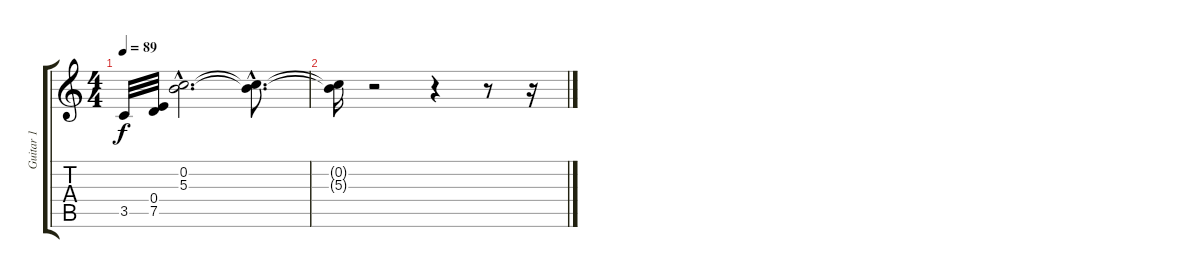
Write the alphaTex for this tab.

\track ("Guitar 1" "Guitar 1") {instrument electricguitarclean}
\staff {score tabs}
\tuning (E4 B3 G3 D3 A2 E2) {hide}
\ts (4 4)
\tempo 89
\clef g2
\ks c
3.5.32{dy f} (0.4 7.5).32 (0.2{hac} 5.3{hac}).2{d} (0.2{hac t} 5.3{hac t}).8{d} |
(0.2{t} 5.3{t}).16 r.2 r.4 r.8 r.16
